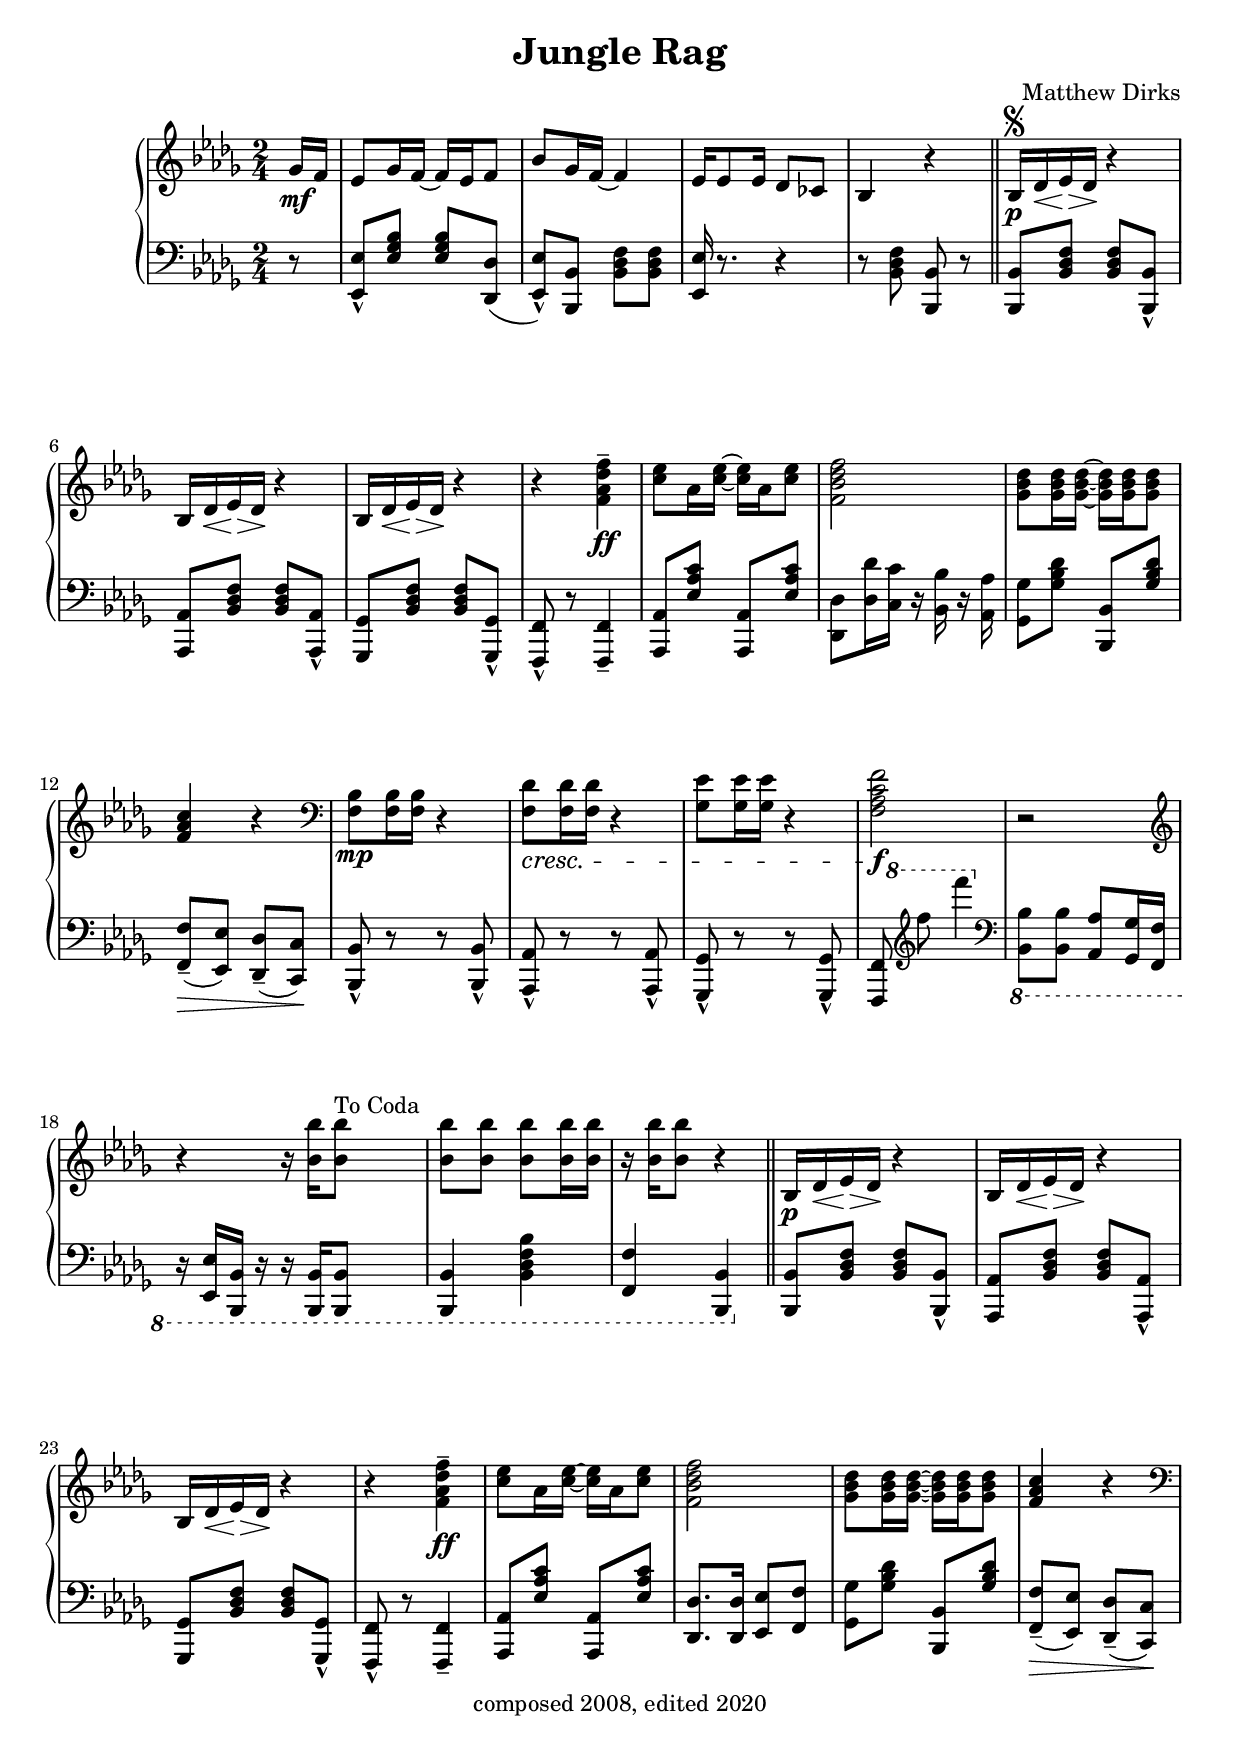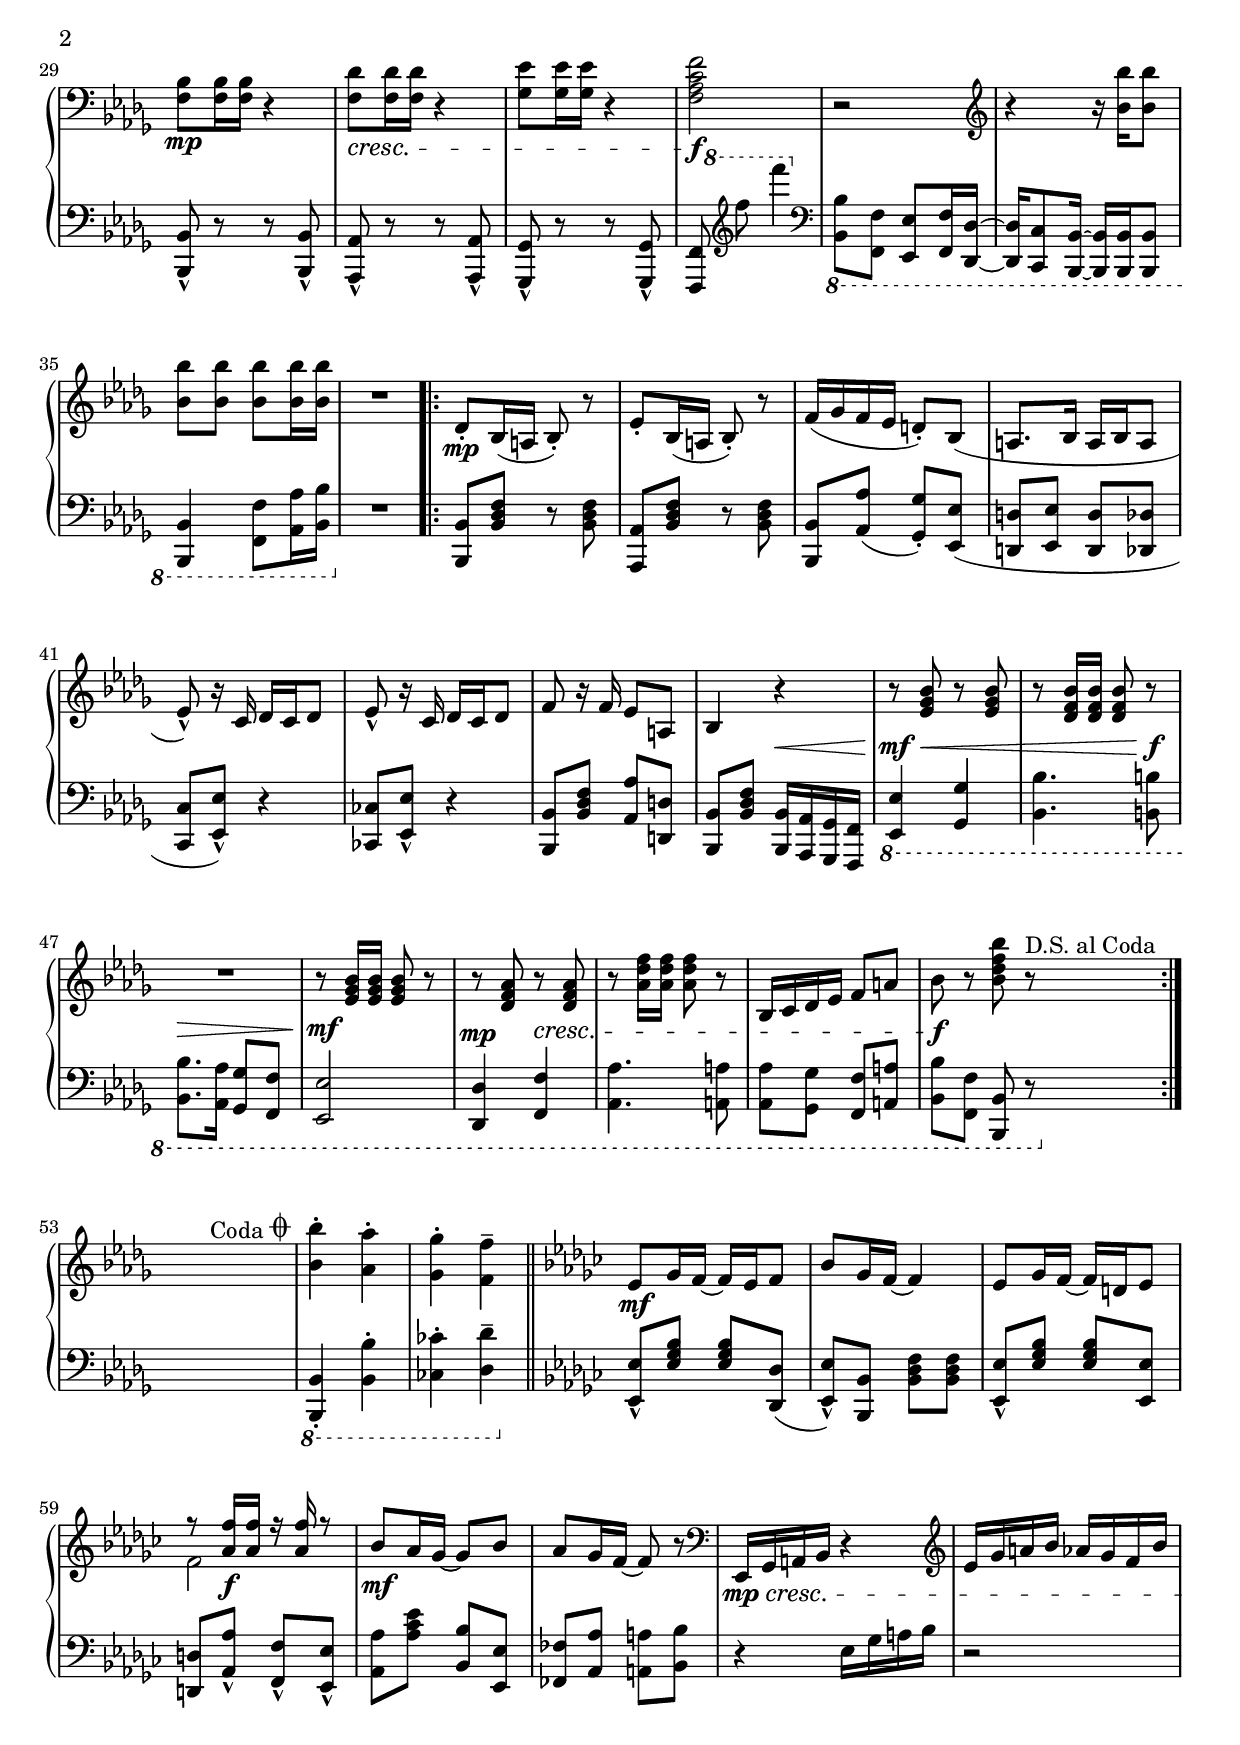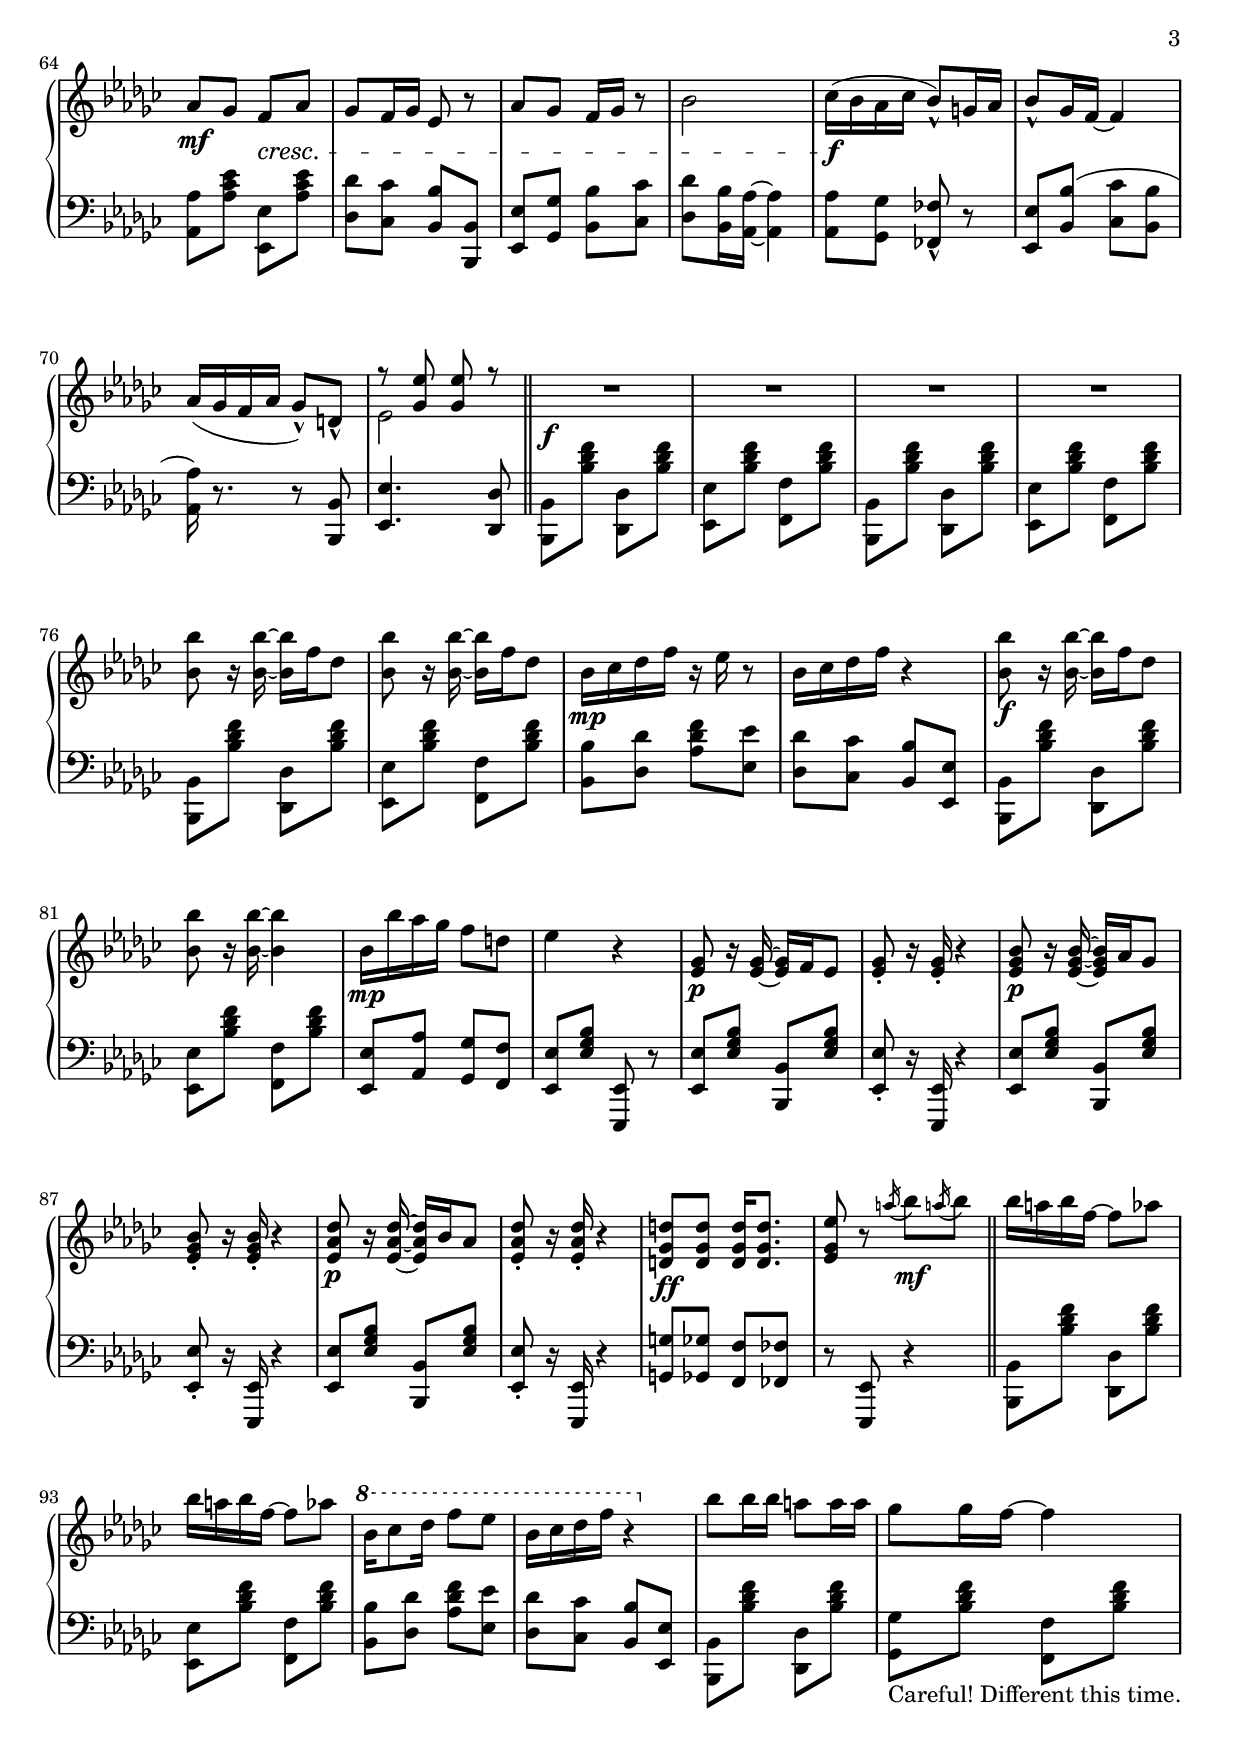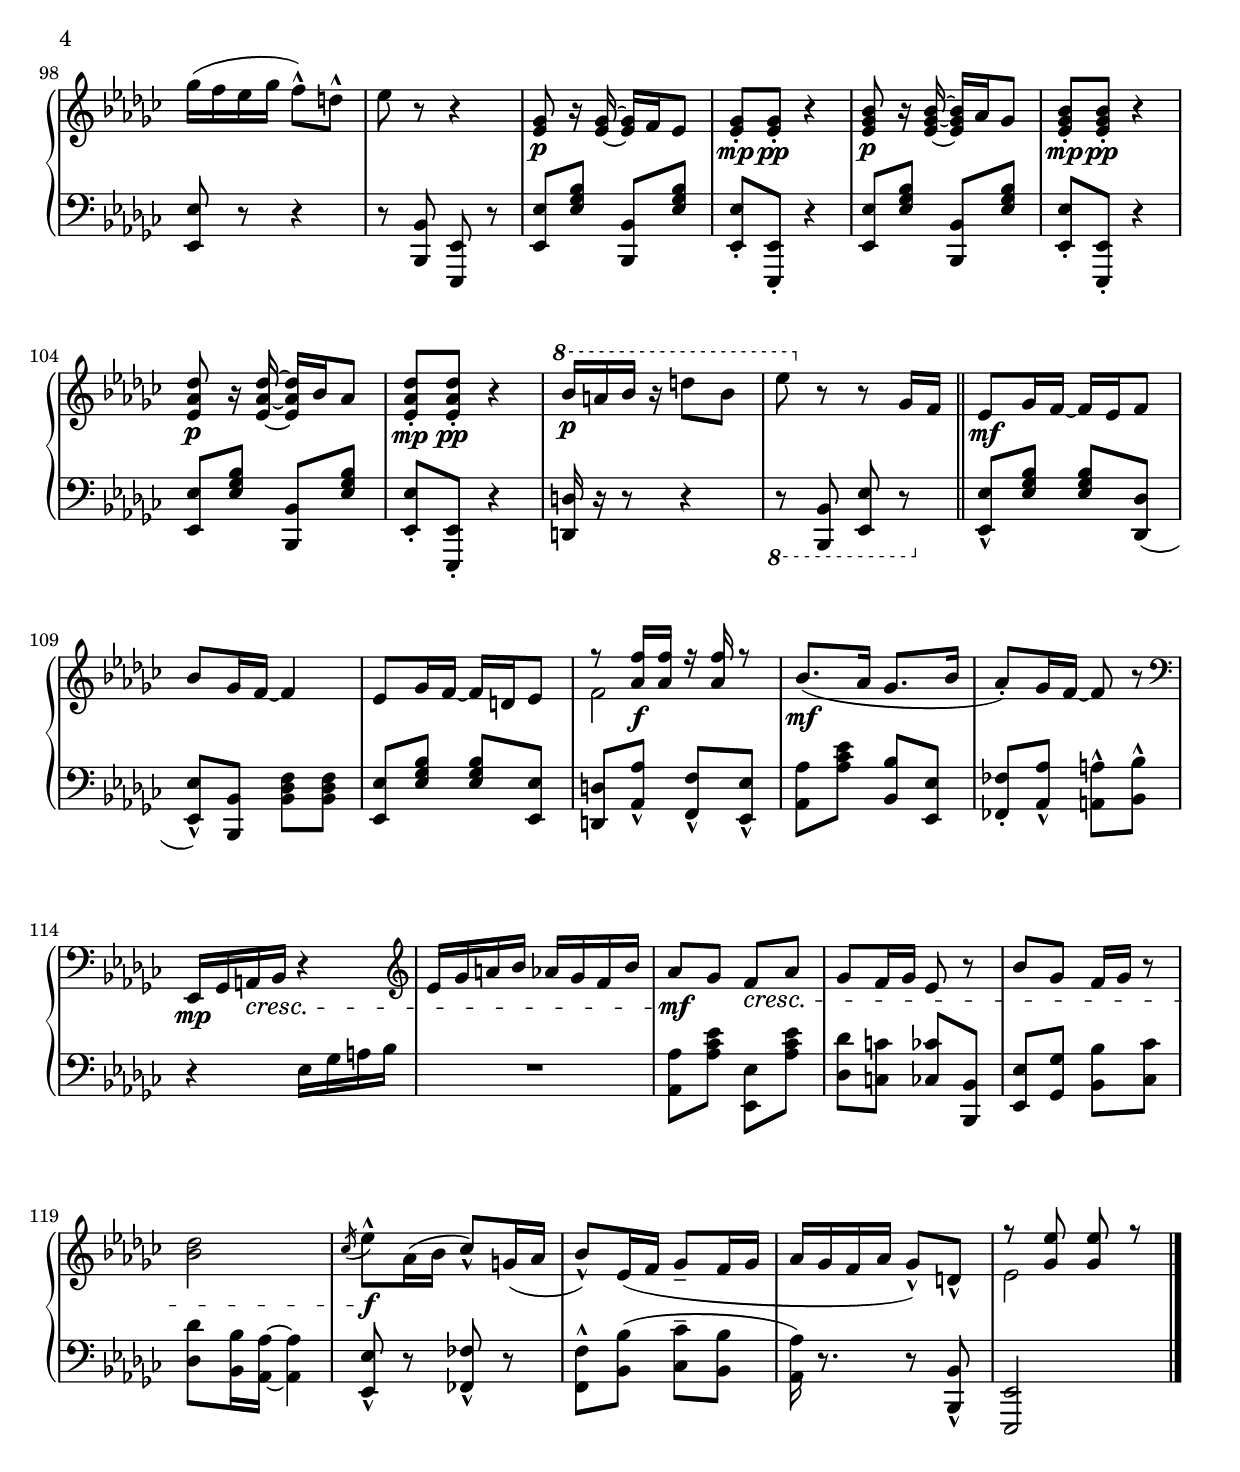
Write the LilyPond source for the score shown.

\version "2.18.2"

\header {
  title = "Jungle Rag"
  composer = "Matthew Dirks"
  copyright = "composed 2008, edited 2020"
}

\score {
  \relative c'' {
    \new PianoStaff
    <<
      \new Staff = "up" { % right hand staff
	\clef treble
	\key bes \minor
	\time 2/4
				% Four-plus-pickup bar intro
	\partial 8 ges16\mf f | % pickup measure
	ees8 ges16 f~ f ees f8 |
	bes8 ges16 f~ f4 |
	ees16 es8 ees16 des8 ces |
	bes4 r4 \bar "||"
	% Strain 1, first time
	bes16\p\segno des\< ees\> des\! r4 |
	\repeat unfold 2 {bes16 des\< ees\> des\! r4} |
	r4 <f\tenuto aes des f>\ff |
	<c' ees>8 aes16 <c ees>~ <c ees> aes <c ees>8 |
	<f, bes des f>2 |
	<ges bes des>8 <ges bes des>16 <ges bes des>~
	<ges bes des> <ges bes des> <ges bes des>8 |
	<f aes c>4 r4 | % Decrescendo supplied in LH part
	\clef bass
	<f, bes>8\mp <f bes>16 <f bes> r4 |
	% The following line is tweaked
	% slightly from the 2008 version:
	% changed bottom note from aes to f,
	% kept this bar in bass clef instead of treble
	<f des'>8\cresc <f des'>16 <f des'> r4 |
	<ges ees'>8 <ges ees'>16 <ges ees'> r4 |
	% Change from 2008 version: move f mark earlier
	<f aes c f>2\f | % end cresc. from three bars ago
	r2 \clef treble |
	\textLengthOn
	r4 r16 <bes' bes'>16 <bes bes'>8^"To Coda"
	<bes bes'> <bes bes'> <bes bes'>
	<bes bes'>16 <bes bes'> |
	r16 <bes bes'> <bes bes'>8 r4
	% Strain 1, second time
	\bar "||"
	bes,16\p des\< ees\> des\! r4 |
	\repeat unfold 2 {bes16 des\< ees\> des\! r4} |
	r4 <f\tenuto aes des f>\ff |
	<c' ees>8 aes16 <c ees>~ <c ees> aes <c ees>8 |
	<f, bes des f>2 |
	<ges bes des>8 <ges bes des>16 <ges bes des>~
	<ges bes des> <ges bes des> <ges bes des>8 |
	<f aes c>4 r4 |
	\clef bass
	<f, bes>8\mp <f bes>16 <f bes> r4 |
	<f des'>8\cresc <f des'>16 <f des'> r4 |
	<ges ees'>8 <ges ees'>16 <ges ees'> r4 |
	<f aes c f>2\f | % end cresc. from three bars ago
	r2 \clef treble |
	r4 r16 <bes' bes'>16 <bes bes'>8 |
	<bes bes'> <bes bes'> <bes bes'> <bes bes'>16 <bes bes'> |
	R2 % center rest
				% Strain 2, RH
	\repeat volta 2 {
	  des,8\staccato\mp bes16( a bes8)\staccato r8 |
	  ees\staccato bes16( a bes8)\staccato r8 |
	  f'16( ges f ees d8)\staccato bes8( |
	  a8. bes16 a16 bes a8 |
	  ees'8\marcato) r16 c16 des c des8 |
	  ees8\marcato r16 c16 des c des8 |
	  f8 r16 f16 ees8 a, |
	  bes4 r4 |
	  r8 <ees ges bes> r8 <ees ges bes> |
	  r8 <des f bes>16 <des f bes> <des f bes>8 r8 |
	  R2 | % center rest in measure
	  r8 <ees ges bes>16 <ees ges bes> <ees ges bes>8 r8 |
	  r8 <des f aes> r8 <des f aes> |
	  r8 <aes' des f>16 <aes des f> <aes des f>8 r8|
	  bes,16 c des ees f8 a |
	  bes r8 <bes des f bes> r8^"D.S. al Coda" |
	} % end repeat / end Strain 2
	
	% Coda / transition to trio
	\break
	s4 s8^"Coda" s8\coda | % Extra measure for spacing before coda
	<bes bes'>4\staccato  <aes aes'>\staccato |
	<ges ges'>\staccato <f f'>\tenuto \bar "||"

	% Trio, first time
	\key ees \minor
	ees8\mf ges16 f~ f ees f8 |
	bes8 ges16 f~ f4
	ees8 ges16 f~ f d ees8 |
	% voiceOne gets upstems, voiceTwo gets downstems
	<<{\voiceOne r8 <aes f'>16\f <aes f'> r16 <aes f'> r8}
	  \new Voice {\voiceTwo f2} >> | 
	\oneVoice % Need this, else voiceOne behavior remains (and looks ugly)
	bes8\mf aes16 ges~ ges8 bes |
	aes ges16 f~ f8 r8 |
	\clef bass
	ees,,16\mp\cresc ges a bes r4 \clef treble |
	ees'16 ges a bes aes ges f bes |
	aes8\mf ges f\cresc aes |
	ges f16 ges ees8 r8 |
	aes ges f16 ges r8 |
	bes2 |
	ces16(\f bes aes ces bes8)\marcato g16 aes |
	bes8\marcato ges16 f~ f4 |
	aes16( ges f aes ges8)\marcato d\marcato |

	<< {\voiceOne r8 <ges ees'> <ges ees'> r8}
	   \new Voice {\voiceTwo ees2} >> |
	\oneVoice

	% Four-bar vamp, RH (rests)
	\bar "||"
	R2\f R2 R2 R2 % center rests in measure

	% Fourth Strain, first time, RH
	\repeat unfold 2 {
	  <bes' bes'>8 r16 <bes bes'>16~ <bes bes'> f' des8
	} % end repeat
	bes16\mp ces des f r ees r8 |
	bes16 ces des f r4 |
	<bes, bes'>8\f r16 <bes bes'>16~ <bes bes'> f' des8 |
	<bes bes'> r16 <bes bes'>16~ <bes bes'>4 |
	bes16\mp bes' aes ges f8 d |
	ees4 r4 |
	<ees, ges>8\p r16 <ees ges>16~ <ees ges> f ees8 |
	<ees ges>8\staccato r16 <ees ges>16\staccato r4 |
	<ees ges bes>8\p r16 <ees ges bes>16~ <ees ges bes> aes ges8 |
	<ees ges bes>8\staccato r16 <ees ges bes>\staccato r4 |
	<ees aes des>8\p r16 <ees aes des>16~ <ees aes des> bes' aes8|
	<ees aes des>8\staccato r16 <ees aes des>\staccato r4
	<d ges d'>8\ff <d ges d'> <d ges d'>16 <d ges d'>8. |
	<ees ges ees'>8 r8
	
	
	% Fourth strain, second time
	% Change from 2008: added grace notes
	\acciaccatura a'16 bes8\mf \acciaccatura a!16 bes8 | % pickups
	\bar "||"
	\repeat unfold 2 {bes16 a bes f~ f8 aes}
	\ottava #1
	bes16 ces8 des16 f8 ees |
	bes16 ces des f r4 |
	\ottava #0
	bes,8 bes16 bes a8 a16 a |
	ges8 ges16 f~ f4 |
	ges16( f ees ges f8)\marcato d\marcato |
	ees8 r8 r4 |
	<ees, ges>8\p r16 <ees ges>16~ <ees ges> f ees8 |
	<ees ges>8\staccato\mp <ees ges>8\staccato\pp r4 |
	<ees ges bes>8\p r16 <ees ges bes>~ <ees ges bes> aes ges8 |
	<ees ges bes>\staccato\mp <ees ges bes>\staccato\pp r4 |
	<ees aes des>8\p r16 <ees aes des>~ <ees aes des> bes' aes8 |
	<ees aes des>\staccato\mp <ees aes des>\staccato\pp r4
	\ottava #1
	bes''16\p a bes r16 d8 bes |
	ees \ottava #0 r8 r8

	% Trio, second time
	ges,,16 f \bar "||"
	ees8\mf ges16 f~ f ees f8 |
	bes8 ges16 f~ f4 |
	ees8 ges16 f~ f d ees8 |
	<<{\voiceOne r8 <aes f'>16\f <aes f'> r16 <aes f'> r8}
	  \new Voice {\voiceTwo f2} >> | 
	\oneVoice
	bes8.\mf( aes16 ges8. bes16 |
	aes8\staccato) ges16 f~ f8 r8 \clef bass |
	ees,,16\mp ges a\cresc bes r4 \clef treble |
	ees'16 ges a bes aes ges f bes |
	aes8\mf ges f\cresc aes |
	ges8 f16 ges ees8 r8
	bes' ges f16 ges r8
	<bes des>2
	\acciaccatura ces16 ees8\marcato\f aes,16( bes ces8\marcato) g16( aes |
	bes8\marcato) ees,16( f ges8\tenuto f16 ges |
	aes ges f aes ges8\marcato) d\marcato
	<< {\voiceOne r8 <ges ees'> <ges ees'> r8}
	   \new Voice {\voiceTwo ees2} >>
	\oneVoice \bar "|."	
      } % end right hand staff

      % LEFT HAND
      \new Staff = "down" { % left hand staff
	\clef bass
	\key bes \minor
	%Four-plus-pickup bar intro
	\partial 8 r8 % pickup measure
	<ees,, ees'>\marcato <ees' ges bes> <ees ges bes> <des, des'>( |
	<ees ees'>\marcato) <bes bes'> <bes' des f> <bes des f> |
	<ees, ees'>16 r8. r4 |
	r8 <bes' des f> <bes, bes'> r8 | % double bar supplied by RH staff above

	% Strain 1, fist time, LH
	<bes bes'> <bes' des f> <bes des f> <bes, bes'>\marcato |
	<aes aes'> <bes' des f> <bes des f> <aes, aes'>\marcato |
	<ges ges'> <bes' des f> <bes des f> <ges, ges'>\marcato |
	<f f'>\marcato r8 <f f'>4\tenuto |
	<aes aes'>8 <ees'' aes c> <aes,, aes'> <ees'' aes c> |
	<des, des'>8 <des' des'>16 <c c'> r16 <bes bes'> r16 <aes aes'> |
	<ges ges'>8 <ges' bes des> <bes,, bes'> <ges'' bes des> |
	<f, f'>8\tenuto\>( <ees ees'>) <des des'>\tenuto( <c c'>\!) |
	<bes bes'>8\marcato r8 r8 <bes bes'>\marcato |
	<aes aes'>8\marcato r8 r8 <aes aes'>\marcato |
	<ges ges'>8\marcato r8 r8 <ges ges'>\marcato|
	%Fun cross-hands bit
	<<{\voiceOne % voiceOne = spacer rests
	   % Using spacer rests allows me to position
	   % the 8va a bit earlier than otherwise
	   % so it's clear that both of the treble Fs
	   % are 8va'd
	   s16 \ottava #1 s16 s8 s4 \ottava #0 } % end spacers
	  \new Voice {\voiceTwo % voiceTwo = treble notes, stems down
		      s8 %<f f'>8
		      \clef treble
		      f''''' f'4
		      \clef bass} % end voiceTwo
	  \new Voice {\voiceThree % voiceThree = bass Fs, stems up
		      <f,,,,,, f'>8 s8 s4} % end voiceThree
		    >> % end voiceTwo
	  \oneVoice
	| % bar check ends cross-hands bit

	\ottava #-1
	<bes bes'>8 <bes bes'> <aes aes'> <ges ges'>16 <f f'> |
	r16 <ees ees'> <bes bes'> r16 r16 <bes bes'> <bes bes'>8 |
	<bes bes'>4 <bes' des f bes> |
	<f f'>4 <bes, bes'> |
	\ottava #0

				% Strain 1, second time, LH
	<bes' bes'>8 <bes' des f> <bes des f> <bes, bes'>\marcato |
	<aes aes'> <bes' des f> <bes des f> <aes, aes'>\marcato |
	<ges ges'> <bes' des f> <bes des f> <ges, ges'>\marcato |
	<f f'>\marcato r8 <f f'>4\tenuto |
	<aes aes'>8 <ees'' aes c> <aes,, aes'> <ees'' aes c> |
	<des, des'>8. <des des'>16 <ees ees'>8 <f f'> |
	<ges ges'>8 <ges' bes des> <bes,, bes'> <ges'' bes des> |

	<f, f'>8\tenuto\>( <ees ees'>) <des des'>\tenuto( <c c'>\!) |
	<bes bes'>8\marcato r8 r8 <bes bes'>\marcato |
	<aes aes'>8\marcato r8 r8 <aes aes'>\marcato |
	<ges ges'>8\marcato r8 r8 <ges ges'>\marcato|
	%Fun cross-hands bit (repeated from above)
	<<{\voiceOne % voiceOne = spacer rests
	   % Using spacer rests allows me to position
	   % the 8va a bit earlier than otherwise
	   % so it's clear that both of the treble Fs
	   % are 8va'd
	   s16 \ottava #1 s16 s8 s4 \ottava #0 } % end spacers
	  \new Voice {\voiceTwo % voiceTwo = treble notes, stems down
		      s8 %<f f'>8
		      \clef treble
		      f''''' f'4
		      \clef bass} % end voiceTwo
	  \new Voice {\voiceThree % voiceThree = bass Fs, stems up
		      <f,,,,,, f'>8 s8 s4} % end voiceThree
		    >> % end voiceTwo
	  \oneVoice
	| % bar check ends cross-hands bit

	\ottava #-1
	<bes bes'>8 <f f'> <ees ees'> <f f'>16 <des des'>~ |
	<des des'>  <c c'>8 <bes bes'>16~ <bes bes'>
	<bes bes'> <bes bes'>8 |
	<bes bes'>4 <f' f'>8 <aes aes'>16 <bes bes'> |
	\ottava #0
	R2 | % center rest

				% Strain 2, LH
	<bes bes'>8 <bes' des f> r8 <bes des f> |
	<aes, aes'>8 <bes' des f> r8 <bes des f> |
	<bes, bes'>8 <aes' aes'>( <ges ges'>\staccato) <ees ees'>( |
	<d d'> <ees ees'> <d d'> <des des'> |
	<c c'> <ees ees'>\marcato) r4 |
	<ces ces'>8 <ees ees'>\marcato r4 |
	<bes bes'>8 <bes' des f> <aes aes'> <d, d'> |
	<bes bes'>8 <bes' des f>
	\dynamicUp
	<bes, bes'>16\< <aes aes'> <ges ges'> <f f'> |
	\ottava #-1
	<ees ees'>4\mf\< <ges ges'> |
	<bes bes'>4. <b b'>8\f |
	<bes bes'>8.\> <aes aes'>16 <ges ges'>8 <f f'> |
	<ees ees'>2\mf
	<des des'>4\mp <f f'>\cresc |
	<aes aes'>4. <a a'>8 
	<aes aes'>8 <ges ges'> <f f'> <a a'> |
	% The following measure corrects a typo from 2008:
	% final note should be octaved bes's, but 2008 has an aes
	% as the low note
	<bes bes'>\f <f f'> <bes, bes'> r8
	\ottava #0
	\dynamicNeutral

	
	% Coda / transition to trio, LH
	s2 %spacer measure
	\ottava #-1
	<bes bes'>4\staccato <bes' bes'>\staccato |
	<ces ces'>\staccato <des des'>\tenuto |
	\ottava #0
	% Trio LH, first time
	\key ees \minor
	<ees ees'>8\marcato <ees' ges bes>
	<ees ges bes> <des, des'>( |
	<ees ees'>\marcato) <bes bes'>
	<bes' des f> <bes des f> |
	<ees, ees'>\marcato <ees' ges bes>
	<ees ges bes> <ees, ees'> |
	<d d'> <aes' aes'>\marcato
	<f f'>\marcato <ees ees'>\marcato |
	<aes aes'>8 <aes' ces ees> <bes, bes'> <ees, ees'> |
	<fes fes'>8 <aes aes'> <a a'> <bes bes'> |
	r4 ees16 ges a bes |
	r2 |
	<aes, aes'>8 <aes' ces ees> <ees, ees'> <aes' ces ees> |
	<des, des'> <ces ces'> <bes bes'> <bes, bes'> |
	<ees ees'> <ges ges'> <bes bes'> <ces ces'> |
	<des des'> <bes bes'>16 <aes aes'>~ <aes aes'>4 |
	<aes aes'>8 <ges ges'> <fes fes'>\marcato r8 |
	<ees ees'>8 <bes' bes'>( <ces ces'> <bes bes'> |
	<aes aes'>16) r8. r8 <bes, bes'>8 |
	<ees ees'>4. <des des'>8 |

	% LH: Four-bar vamp and fourth strain first time
	\repeat unfold 3 {
	<bes bes'>8 <bes'' des  f> <des,, des'> <bes'' des f> |
	<ees,, ees'> <bes'' des f> <f, f'> <bes' des f> | }
	<bes, bes'> <des des'> <aes' des f> <ees ees'> |
	<des des'> <ces ces'> <bes bes'> <ees, ees'> |
	<bes bes'>8 <bes'' des  f> <des,, des'> <bes'' des f> |
	<ees,, ees'> <bes'' des f> <f, f'> <bes' des f> |
	<ees,, ees'> <aes aes'> <ges ges'> <f f'> |
	<ees ees'> <ees' ges bes> <ees,, ees'> r8 |
	\repeat unfold 3 {
	<ees' ees'> <ees' ges bes> <bes, bes'> <ees' ges bes> |
	<ees, ees'>8\staccato r16 <ees, ees'>16 r4 | }
	< g' g'>8 <ges ges'> <f f'> <fes fes'> |
	r8 <ees, ees'> r4 |
	% Fourth strain, second time, LH
	<bes' bes'>8 <bes'' des  f> <des,, des'> <bes'' des f> |
	<ees,, ees'> <bes'' des f> <f, f'> <bes' des f> |
	<bes, bes'> <des des'> <aes' des f> <ees ees'> |
	<des des'> <ces ces'> <bes bes'> <ees, ees'> |
	<bes bes'>8 <bes'' des  f> <des,, des'> <bes'' des f> |
	<ges, ges'>8-"Careful! Different this time." <bes' des f> <f, f'> <bes' des f> |
	<ees,, ees'>8 r8 r4 |
	r8 <bes bes'> <ees, ees'> r8
	\repeat unfold 3 {
	<ees' ees'> <ees' ges bes> <bes, bes'> <ees' ges bes> |
	<ees, ees'>8\staccato <ees, ees'>\staccato r4 | }
	<d' d'>16 r16 r8 r4 |
	\ottava #-1
	r8 <bes, bes'> <ees ees'> r8
	\ottava #0

				% Trio, second time, LH
	<ees' ees'>8\marcato <ees' ges bes> <ees ges bes> <des, des'>( |
	<ees ees'>\marcato) <bes bes'> <bes' des f> <bes des f> |
	% Change from 2008: the <ees, ees'> octave
	% probably shouldn't be marcato
	<ees, ees'>8 <ees' ges bes> <ees ges bes> <ees, ees'> |
	<d d'> <aes' aes'>\marcato <f f'>\marcato <ees ees'>\marcato |
	<aes aes'> <aes' ces ees> <bes, bes'> <ees, ees'> |
	<fes fes'>\staccato <aes aes'>\marcato <a a'>\marcato <bes bes'>\marcato |
	r4 ees16 ges a bes |
	R2 |
	<aes, aes'>8 <aes' ces ees> <ees, ees'> <aes' ces ees> |
	<des, des'> <c c'> <ces ces'> <bes, bes'> |
	<ees ees'> <ges ges'> <bes bes'> <ces ces'> |
	<des des'>8 <bes bes'>16 <aes aes'>~ <aes aes'>4 |
	<ees ees'>8\marcato r8 <fes fes'>\marcato r8 |
	<f f'>\marcato <bes bes'>( <ces ces'\tenuto> <bes bes'> |
	<aes aes'>16) r8. r8 <bes, bes'>\marcato
	<ees, ees'>2
	
	} % end left hand staff
    >>
  } % end relative
} % end score
